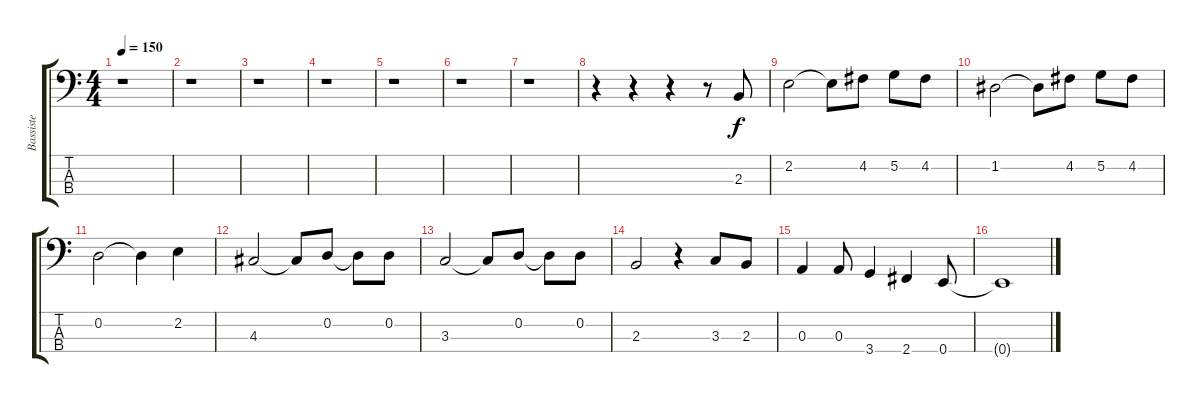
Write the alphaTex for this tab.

\track ("Bassiste" "Bassiste") {instrument electricbassfinger}
\staff {score tabs}
\tuning (G2 D2 A1 E1) {hide}
\ts (4 4)
\tempo 150
\clef f4
\ks c
r.1{dy f} |
r.1 |
r.1 |
r.1 |
r.1 |
r.1 |
r.1 |
r.4 r.4 r.4 r.8 2.3.8 |
2.2.2 2.2{t}.8 4.2.8 5.2.8 4.2.8 |
1.2.2 1.2{t}.8 4.2.8 5.2.8 4.2.8 |
0.2.2 0.2{t}.4 2.2.4 |
4.3.2 4.3{t}.8 0.2.8 0.2{t}.8 0.2.8 |
3.3.2 3.3{t}.8 0.2.8 0.2{t}.8 0.2.8 |
2.3.2 r.4 3.3.8 2.3.8 |
0.3.4 0.3.8 3.4.4 2.4.4 0.4.8 |
0.4{t}.1
